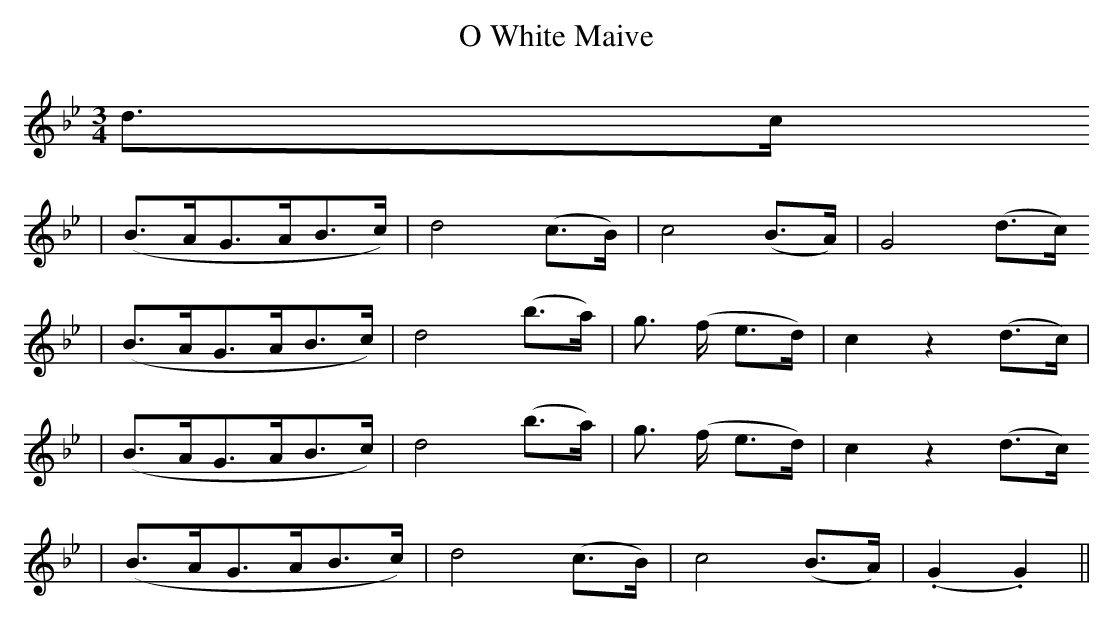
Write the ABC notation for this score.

X:1
T: O White Maive
M: 3/4
L: 1/8
K: Gm
d>c
| (B>AG>AB>c) | d4 (c>B) | c4 (B>A) | G4 (d>c)
| (B>AG>AB>c) | d4 (b>a) | g3/2 (f/ e>d) | c2 z2 (d>c) |
| (B>AG>AB>c) | d4 (b>a) | g3/2 (f/ e>d) | c2 z2 (d>c)
| (B>AG>AB>c) | d4 (c>B) | c4 (B>A) | (.G2 .G2) ||
